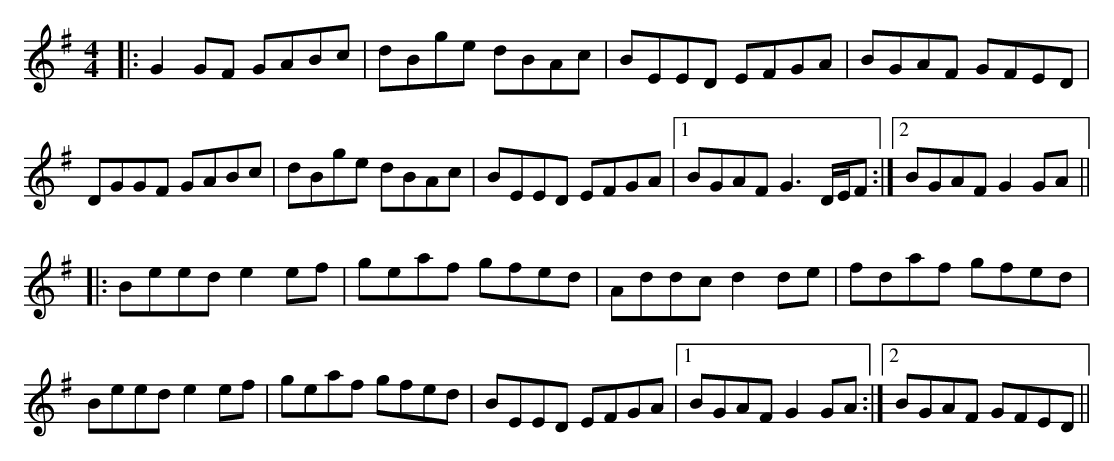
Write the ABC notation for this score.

X:1
M:4/4
K:G
|:G2GF GABc|dBge dBAc|BEED EFGA|BGAF GFED|
DGGF GABc|dBge dBAc|BEED EFGA|1 BGAF G3 D/E/F :|2 BGAF G2GA||
|:Beed e2ef|geaf gfed|Addc d2de|fdaf gfed|
Beed e2ef|geaf gfed|BEED EFGA|1 BGAF G2GA:|2 BGAF GFED||
